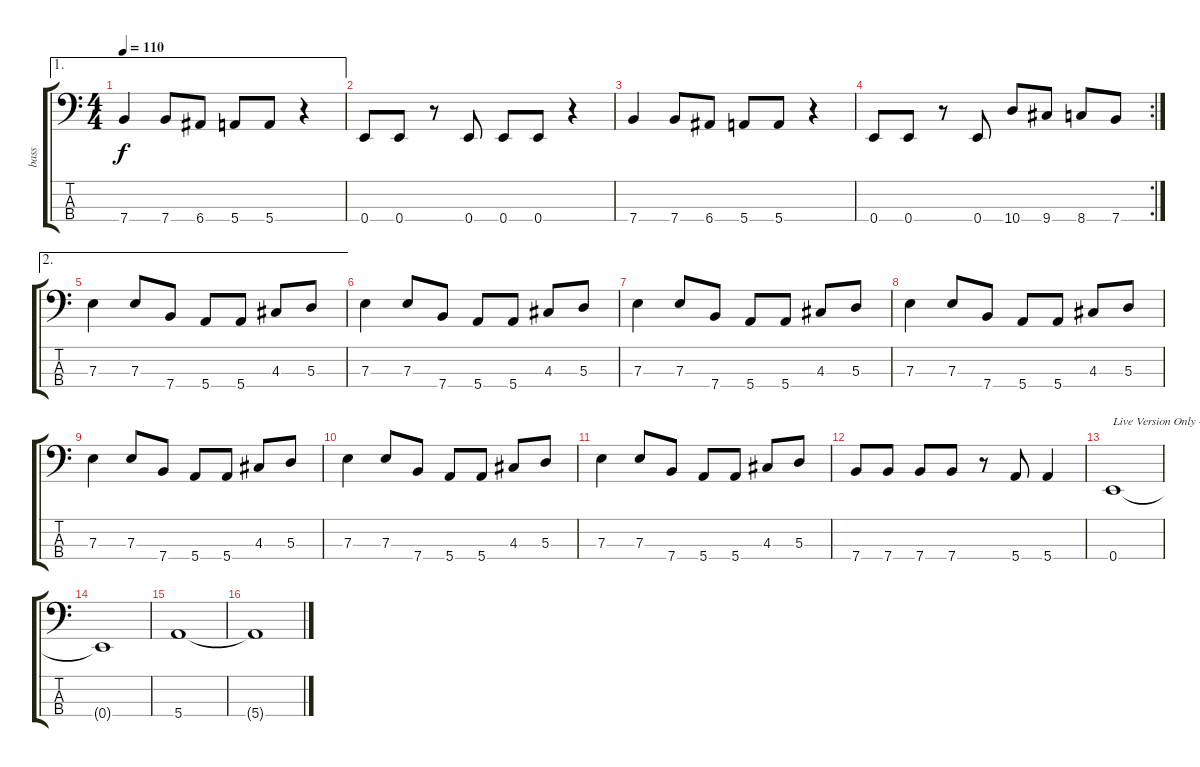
\track ("bass" "bass") {instrument electricbassfinger}
\staff {score tabs}
\tuning (G2 D2 A1 E1) {hide}
\ae 1
\ts (4 4)
\tempo 110
\clef f4
\ks c
7.4.4{dy f} 7.4.8 6.4.8 5.4.8 5.4.8 r.4 |
0.4.8 0.4.8 r.8 0.4.8 0.4.8 0.4.8 r.4 |
7.4.4 7.4.8 6.4.8 5.4.8 5.4.8 r.4 |
\rc 2
0.4.8 0.4.8 r.8 0.4.8 10.4.8 9.4.8 8.4.8 7.4.8 |
\ae 2
7.3.4 7.3.8 7.4.8 5.4.8 5.4.8 4.3.8 5.3.8 |
7.3.4 7.3.8 7.4.8 5.4.8 5.4.8 4.3.8 5.3.8 |
7.3.4 7.3.8 7.4.8 5.4.8 5.4.8 4.3.8 5.3.8 |
7.3.4 7.3.8 7.4.8 5.4.8 5.4.8 4.3.8 5.3.8 |
7.3.4 7.3.8 7.4.8 5.4.8 5.4.8 4.3.8 5.3.8 |
7.3.4 7.3.8 7.4.8 5.4.8 5.4.8 4.3.8 5.3.8 |
7.3.4 7.3.8 7.4.8 5.4.8 5.4.8 4.3.8 5.3.8 |
7.4.8 7.4.8 7.4.8 7.4.8 r.8 5.4.8 5.4.4 |
0.4.1{txt "Live Version Only - - - - - - - - - - -"} |
0.4{t}.1 |
5.4.1 |
5.4{t}.1
